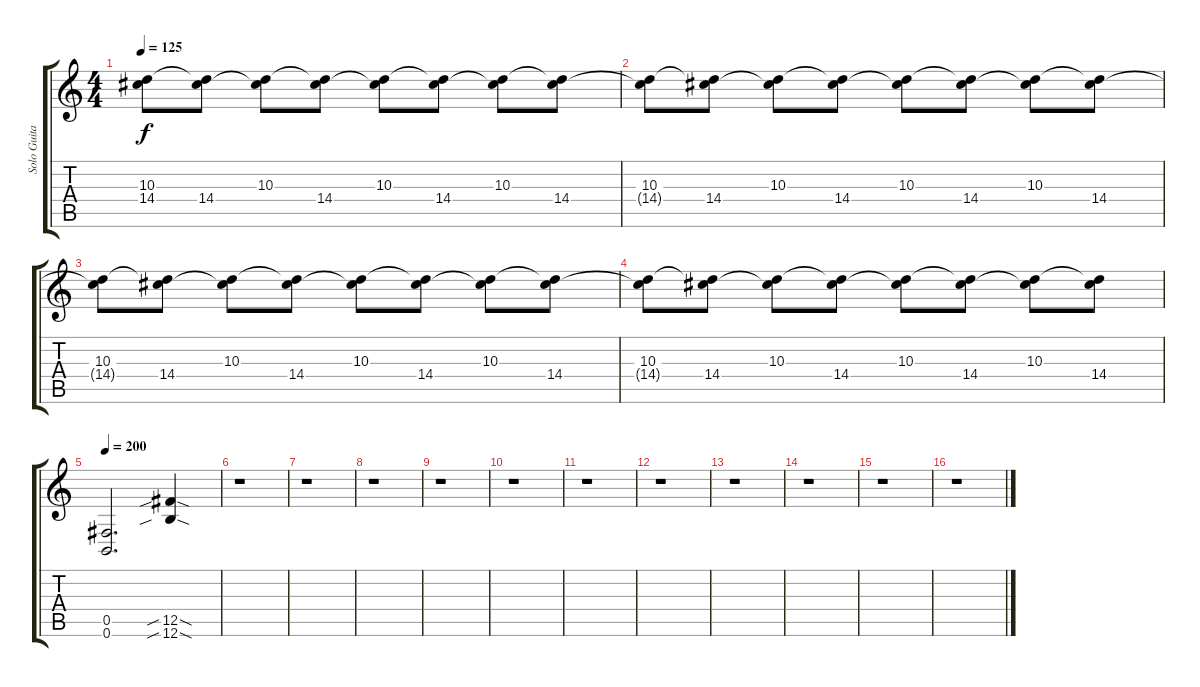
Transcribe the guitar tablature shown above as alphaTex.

\track ("Solo Guitar" "Solo Guita") {instrument distortionguitar}
\staff {score tabs}
\tuning (Db4 Ab3 E3 B2 Gb2 B1) {hide}
\ts (4 4)
\tempo 125
\clef g2
\ks c
(10.3 14.4{t}).8{dy f} (10.3{t} 14.4).8 (10.3 14.4{t}).8 (10.3{t} 14.4).8 (10.3 14.4{t}).8 (10.3{t} 14.4).8 (10.3 14.4{t}).8 (10.3{t} 14.4).8 |
(10.3 14.4{t}).8 (10.3{t} 14.4).8 (10.3 14.4{t}).8 (10.3{t} 14.4).8 (10.3 14.4{t}).8 (10.3{t} 14.4).8 (10.3 14.4{t}).8 (10.3{t} 14.4).8 |
(10.3 14.4{t}).8 (10.3{t} 14.4).8 (10.3 14.4{t}).8 (10.3{t} 14.4).8 (10.3 14.4{t}).8 (10.3{t} 14.4).8 (10.3 14.4{t}).8 (10.3{t} 14.4).8 |
(10.3 14.4{t}).8 (10.3{t} 14.4).8 (10.3 14.4{t}).8 (10.3{t} 14.4).8 (10.3 14.4{t}).8 (10.3{t} 14.4).8 (10.3 14.4{t}).8 (10.3{t} 14.4).8 |
\tempo 200
(0.5 0.6).2{d} (12.5{sib sod} 12.6{sib sod}).4 |
r.1 |
r.1 |
r.1 |
r.1 |
r.1 |
r.1 |
r.1 |
r.1 |
r.1 |
r.1 |
r.1
